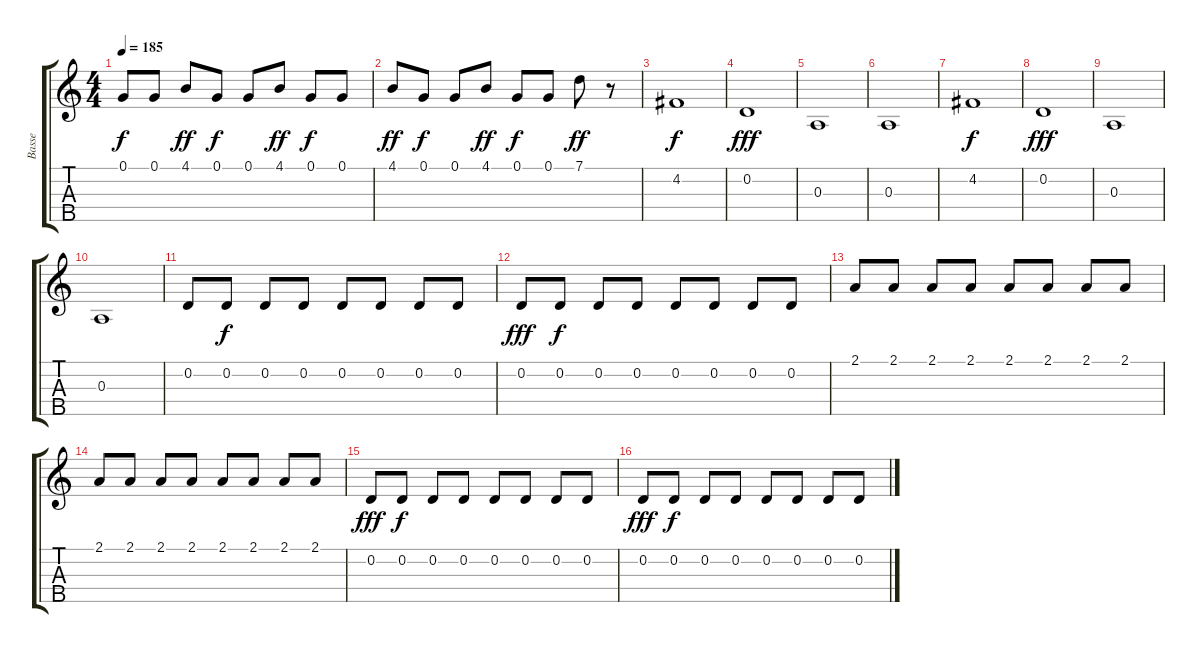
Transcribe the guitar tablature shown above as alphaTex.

\track ("Basse" "Basse") {instrument electricbassfinger}
\staff {score tabs}
\tuning (G3 D3 A2 E2 B1) {hide}
\ts (4 4)
\tempo 185
\clef g2
\ks c
0.1.8{dy f} 0.1.8 4.1.8{dy ff} 0.1.8{dy f} 0.1.8 4.1.8{dy ff} 0.1.8{dy f} 0.1.8 |
4.1.8{dy ff} 0.1.8{dy f} 0.1.8 4.1.8{dy ff} 0.1.8{dy f} 0.1.8 7.1.8{dy ff} r.8 |
4.2.1{dy f} |
0.2.1{dy fff} |
0.3.1 |
0.3.1 |
4.2.1{dy f} |
0.2.1{dy fff} |
0.3.1 |
0.3.1 |
0.2.8 0.2.8{dy f} 0.2.8 0.2.8 0.2.8 0.2.8 0.2.8 0.2.8 |
0.2.8{dy fff} 0.2.8{dy f} 0.2.8 0.2.8 0.2.8 0.2.8 0.2.8 0.2.8 |
2.1.8 2.1.8 2.1.8 2.1.8 2.1.8 2.1.8 2.1.8 2.1.8 |
2.1.8 2.1.8 2.1.8 2.1.8 2.1.8 2.1.8 2.1.8 2.1.8 |
0.2.8{dy fff} 0.2.8{dy f} 0.2.8 0.2.8 0.2.8 0.2.8 0.2.8 0.2.8 |
0.2.8{dy fff} 0.2.8{dy f} 0.2.8 0.2.8 0.2.8 0.2.8 0.2.8 0.2.8
